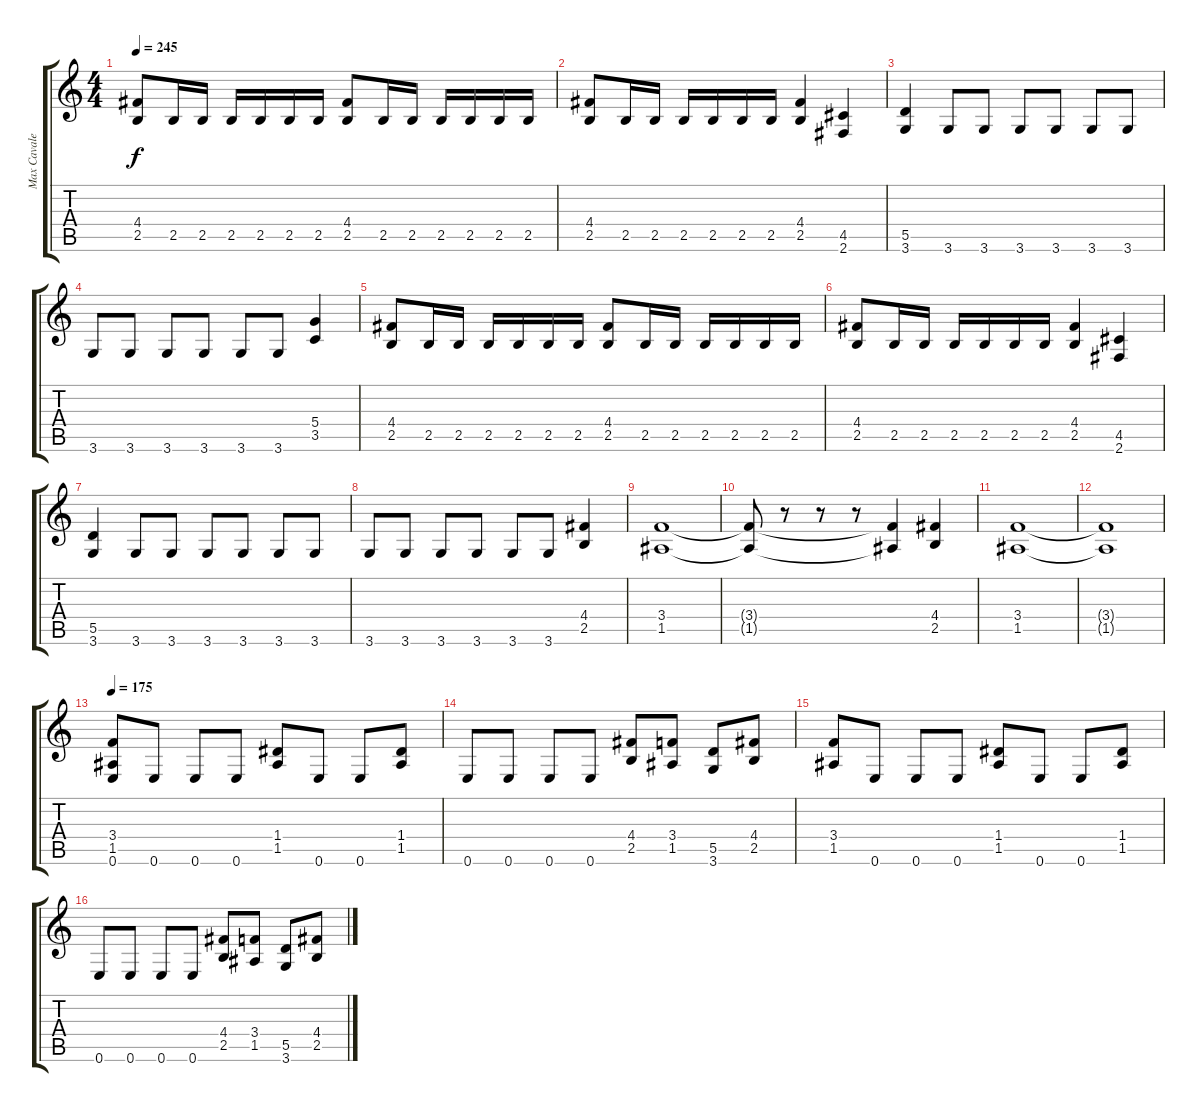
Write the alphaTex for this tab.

\track ("Max Cavalera" "Max Cavale") {instrument distortionguitar}
\staff {score tabs}
\tuning (E4 B3 G3 D3 A2 E2) {hide}
\ts (4 4)
\tempo 245
\clef g2
\ks c
(4.4 2.5).8{dy f} 2.5.16 2.5.16 2.5.16 2.5.16 2.5.16 2.5.16 (4.4 2.5).8 2.5.16 2.5.16 2.5.16 2.5.16 2.5.16 2.5.16 |
(4.4 2.5).8 2.5.16 2.5.16 2.5.16 2.5.16 2.5.16 2.5.16 (4.4 2.5).4 (4.5 2.6).4 |
(5.5 3.6).4 3.6.8 3.6.8 3.6.8 3.6.8 3.6.8 3.6.8 |
3.6.8 3.6.8 3.6.8 3.6.8 3.6.8 3.6.8 (5.4 3.5).4 |
(4.4 2.5).8 2.5.16 2.5.16 2.5.16 2.5.16 2.5.16 2.5.16 (4.4 2.5).8 2.5.16 2.5.16 2.5.16 2.5.16 2.5.16 2.5.16 |
(4.4 2.5).8 2.5.16 2.5.16 2.5.16 2.5.16 2.5.16 2.5.16 (4.4 2.5).4 (4.5 2.6).4 |
(5.5 3.6).4 3.6.8 3.6.8 3.6.8 3.6.8 3.6.8 3.6.8 |
3.6.8 3.6.8 3.6.8 3.6.8 3.6.8 3.6.8 (4.4 2.5).4 |
(3.4 1.5).1 |
(3.4{t} 1.5{t}).8 r.8 r.8 r.8 (3.4{t} 1.5{t}).4 (4.4 2.5).4 |
(3.4 1.5).1 |
(3.4{t} 1.5{t}).1 |
\tempo 175
(3.4 1.5 0.6).8 0.6.8 0.6.8 0.6.8 (1.4 1.5).8 0.6.8 0.6.8 (1.4 1.5).8 |
0.6.8 0.6.8 0.6.8 0.6.8 (4.4 2.5).8 (3.4 1.5).8 (5.5 3.6).8 (4.4 2.5).8 |
(3.4 1.5).8 0.6.8 0.6.8 0.6.8 (1.4 1.5).8 0.6.8 0.6.8 (1.4 1.5).8 |
0.6.8 0.6.8 0.6.8 0.6.8 (4.4 2.5).8 (3.4 1.5).8 (5.5 3.6).8 (4.4 2.5).8
